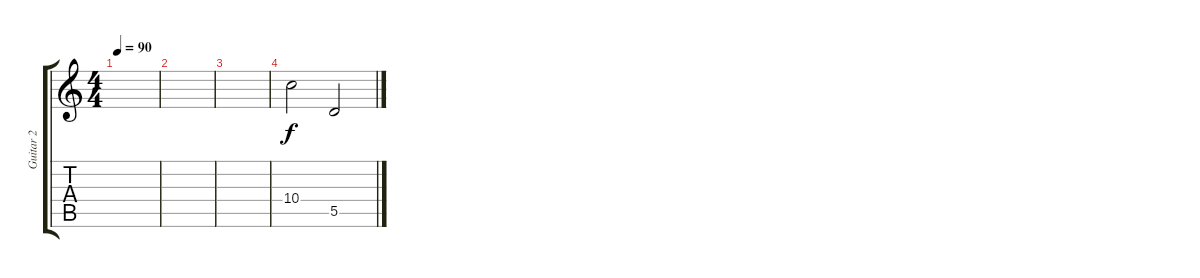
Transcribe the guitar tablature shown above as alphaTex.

\track ("Guitar 2" "Guitar 2") {instrument electricguitarmuted}
\staff {score tabs}
\tuning (E4 B3 G3 D3 A2 D2) {hide}
\ts (4 4)
\tempo 90
\clef g2
\ks c
|
|
|
10.4.2 5.5.2
